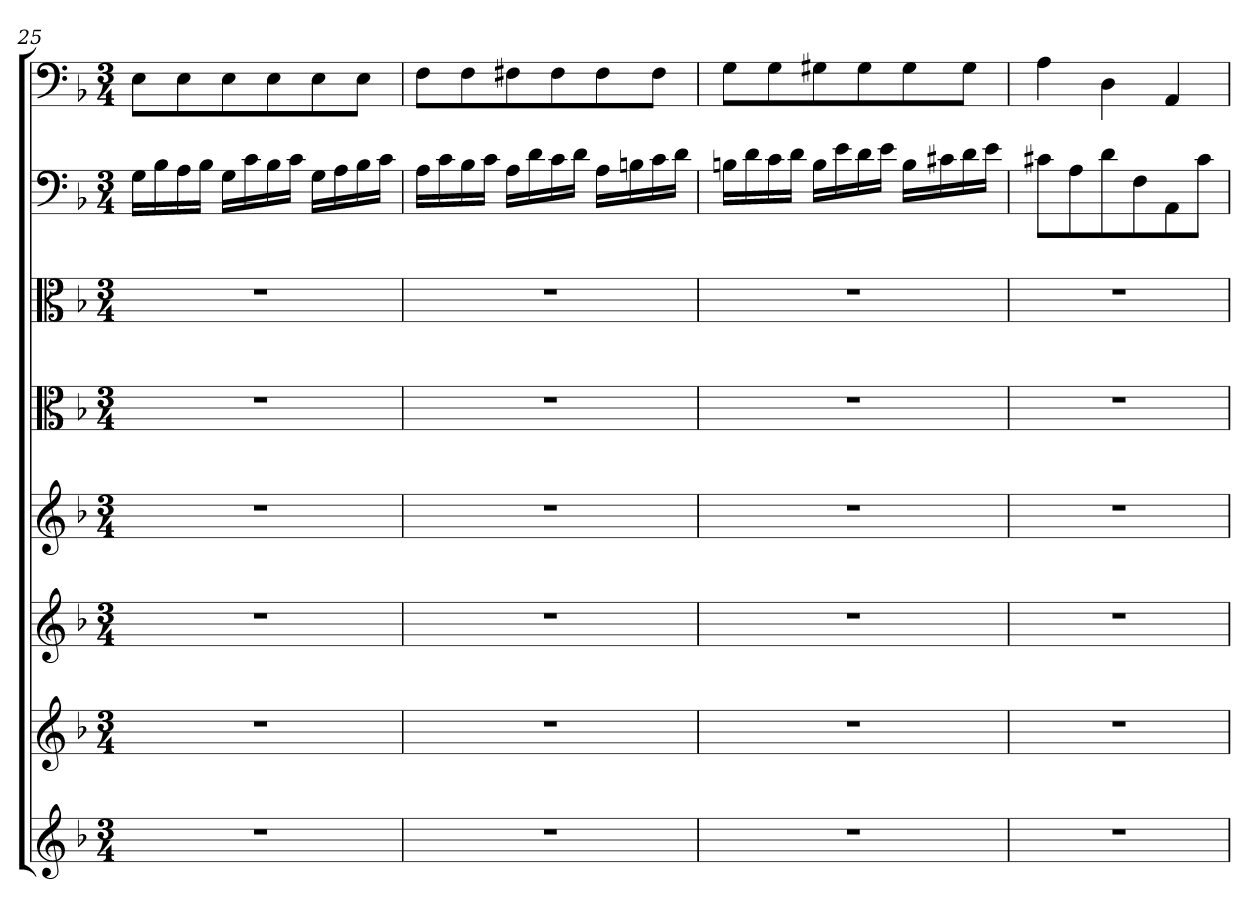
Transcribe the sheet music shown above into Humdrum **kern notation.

**kern	**kern	**kern	**kern	**kern	**kern	**kern	**kern
*part8	*part7	*part6	*part5	*part4	*part3	*part2	*part1
*staff8	*staff7	*staff6	*staff5	*staff4	*staff3	*staff2	*staff1
*clefG2	*clefG2	*clefG2	*clefG2	*clefC3	*clefC3	*clefF4	*clefF4
*k[b-]	*k[b-]	*k[b-]	*k[b-]	*k[b-]	*k[b-]	*k[b-]	*k[b-]
*d:	*d:	*d:	*d:	*d:	*d:	*d:	*d:
*M3/4	*M3/4	*M3/4	*M3/4	*M3/4	*M3/4	*M3/4	*M3/4
=25	=25	=25	=25	=25	=25	=25	=25
2.r	2.r	2.r	2.r	2.r	2.r	16G\LL	8E\L
.	.	.	.	.	.	16B-\	.
.	.	.	.	.	.	16A\	8E\
.	.	.	.	.	.	16B-\JJ	.
.	.	.	.	.	.	16G\LL	8E\
.	.	.	.	.	.	16c\	.
.	.	.	.	.	.	16B-\	8E\
.	.	.	.	.	.	16c\JJ	.
.	.	.	.	.	.	16G\LL	8E\
.	.	.	.	.	.	16A\	.
.	.	.	.	.	.	16B-\	8E\J
.	.	.	.	.	.	16c\JJ	.
=26	=26	=26	=26	=26	=26	=26	=26
2.r	2.r	2.r	2.r	2.r	2.r	16A\LL	8F\L
.	.	.	.	.	.	16c\	.
.	.	.	.	.	.	16B-\	8F\
.	.	.	.	.	.	16c\JJ	.
.	.	.	.	.	.	16A\LL	8F#X\
.	.	.	.	.	.	16d\	.
.	.	.	.	.	.	16c\	8F#\
.	.	.	.	.	.	16d\JJ	.
.	.	.	.	.	.	16A\LL	8F#\
.	.	.	.	.	.	16Bn\	.
.	.	.	.	.	.	16c\	8F#\J
.	.	.	.	.	.	16d\JJ	.
=27	=27	=27	=27	=27	=27	=27	=27
2.r	2.r	2.r	2.r	2.r	2.r	16Bn\LL	8G\L
.	.	.	.	.	.	16d\	.
.	.	.	.	.	.	16c\	8G\
.	.	.	.	.	.	16d\JJ	.
.	.	.	.	.	.	16B\LL	8G#X\
.	.	.	.	.	.	16e\	.
.	.	.	.	.	.	16d\	8G#\
.	.	.	.	.	.	16e\JJ	.
.	.	.	.	.	.	16B\LL	8G#\
.	.	.	.	.	.	16c#X\	.
.	.	.	.	.	.	16d\	8G#\J
.	.	.	.	.	.	16e\JJ	.
=28	=28	=28	=28	=28	=28	=28	=28
2.r	2.r	2.r	2.r	2.r	2.r	8c#X\L	4A\
.	.	.	.	.	.	8A\	.
.	.	.	.	.	.	8d\	4D\
.	.	.	.	.	.	8F\	.
.	.	.	.	.	.	8AA\	4AA/
.	.	.	.	.	.	8c#\J	.
=	=	=	=	=	=	=	=
*-	*-	*-	*-	*-	*-	*-	*-
